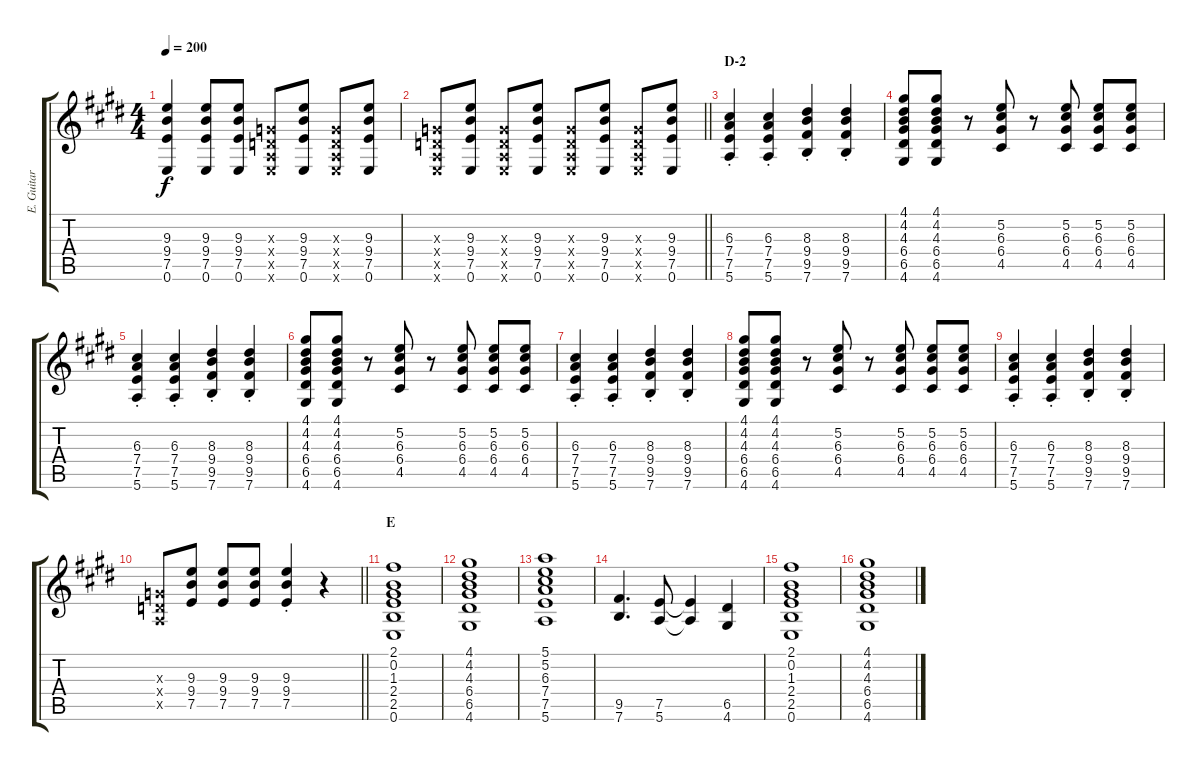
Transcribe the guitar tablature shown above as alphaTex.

\track ("E. Guitar II" "E. Guitar ") {instrument overdrivenguitar}
\staff {score tabs}
\tuning (E4 B3 G3 D3 A2 E2) {hide}
\ts (4 4)
\tempo 200
\clef g2
\ks e
(9.3 9.4 7.5 0.6).4{dy f} (9.3 9.4 7.5 0.6).8 (9.3 9.4 7.5 0.6).8 (0.3{x} 0.4{x} 0.5{x} 0.6{x}).8 (9.3 9.4 7.5 0.6).8 (0.3{x} 0.4{x} 0.5{x} 0.6{x}).8 (9.3 9.4 7.5 0.6).8 |
\barLineRight lightlight
(0.3{x} 0.4{x} 0.5{x} 0.6{x}).8 (9.3 9.4 7.5 0.6).8 (0.3{x} 0.4{x} 0.5{x} 0.6{x}).8 (9.3 9.4 7.5 0.6).8 (0.3{x} 0.4{x} 0.5{x} 0.6{x}).8 (9.3 9.4 7.5 0.6).8 (0.3{x} 0.4{x} 0.5{x} 0.6{x}).8 (9.3 9.4 7.5 0.6).8 |
\section ("" "D-2")
(6.3{st} 7.4{st} 7.5{st} 5.6{st}).4 (6.3{st} 7.4{st} 7.5{st} 5.6{st}).4 (8.3{st} 9.4{st} 9.5{st} 7.6{st}).4 (8.3{st} 9.4{st} 9.5{st} 7.6{st}).4 |
(4.1 4.2 4.3 6.4 6.5 4.6).8 (4.1 4.2 4.3 6.4 6.5 4.6).8 r.8 (5.2 6.3 6.4 4.5).8 r.8 (5.2 6.3 6.4 4.5).8 (5.2 6.3 6.4 4.5).8 (5.2 6.3 6.4 4.5).8 |
(6.3{st} 7.4{st} 7.5{st} 5.6{st}).4 (6.3{st} 7.4{st} 7.5{st} 5.6{st}).4 (8.3{st} 9.4{st} 9.5{st} 7.6{st}).4 (8.3{st} 9.4{st} 9.5{st} 7.6{st}).4 |
(4.1 4.2 4.3 6.4 6.5 4.6).8 (4.1 4.2 4.3 6.4 6.5 4.6).8 r.8 (5.2 6.3 6.4 4.5).8 r.8 (5.2 6.3 6.4 4.5).8 (5.2 6.3 6.4 4.5).8 (5.2 6.3 6.4 4.5).8 |
(6.3{st} 7.4{st} 7.5{st} 5.6{st}).4 (6.3{st} 7.4{st} 7.5{st} 5.6{st}).4 (8.3{st} 9.4{st} 9.5{st} 7.6{st}).4 (8.3{st} 9.4{st} 9.5{st} 7.6{st}).4 |
(4.1 4.2 4.3 6.4 6.5 4.6).8 (4.1 4.2 4.3 6.4 6.5 4.6).8 r.8 (5.2 6.3 6.4 4.5).8 r.8 (5.2 6.3 6.4 4.5).8 (5.2 6.3 6.4 4.5).8 (5.2 6.3 6.4 4.5).8 |
(6.3{st} 7.4{st} 7.5{st} 5.6{st}).4 (6.3{st} 7.4{st} 7.5{st} 5.6{st}).4 (8.3{st} 9.4{st} 9.5{st} 7.6{st}).4 (8.3{st} 9.4{st} 9.5{st} 7.6{st}).4 |
\barLineRight lightlight
(0.3{x} 0.4{x} 0.5{x}).8 (9.3 9.4 7.5).8 (9.3 9.4 7.5).8 (9.3 9.4 7.5).8 (9.3{st} 9.4{st} 7.5{st}).4 r.4 |
\section ("" "E")
(2.1 0.2 1.3 2.4 2.5 0.6).1 |
(4.1 4.2 4.3 6.4 6.5 4.6).1 |
(5.1 5.2 6.3 7.4 7.5 5.6).1 |
(9.5 7.6).4{d} (7.5 5.6).8 (7.5{t} 5.6{t}).4 (6.5 4.6).4 |
(2.1 0.2 1.3 2.4 2.5 0.6).1 |
(4.1 4.2 4.3 6.4 6.5 4.6).1
